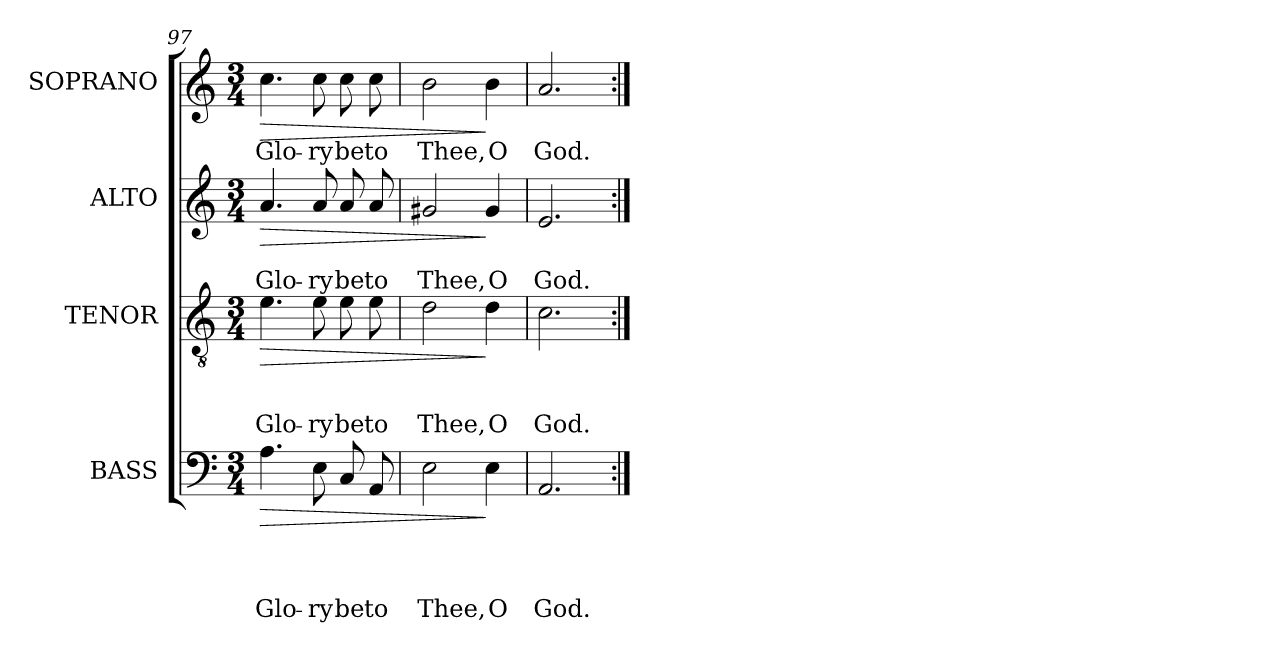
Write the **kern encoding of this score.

**kern	**text	**text	**text	**text	**dynam	**kern	**text	**text	**text	**dynam	**kern	**text	**text	**dynam	**kern	**text	**dynam
*part4	*part4	*part4	*part4	*part4	*part4	*part3	*part3	*part3	*part3	*part3	*part2	*part2	*part2	*part2	*part1	*part1	*part1
*staff4	*staff4	*staff4	*staff4	*staff4	*staff4	*staff3	*staff3	*staff3	*staff3	*staff3	*staff2	*staff2	*staff2	*staff2	*staff1	*staff1	*staff1
*I"BASS	*	*	*	*	*	*I"TENOR	*	*	*	*	*I"ALTO	*	*	*	*I"SOPRANO	*	*
*I'B.	*	*	*	*	*	*I'T.	*	*	*	*	*I'A.	*	*	*	*I'S.	*	*
*clefF4	*	*	*	*	*	*clefGv2	*	*	*	*	*clefG2	*	*	*	*clefG2	*	*
*k[]	*	*	*	*	*	*k[]	*	*	*	*	*k[]	*	*	*	*k[]	*	*
*C:	*	*	*	*	*	*C:	*	*	*	*	*C:	*	*	*	*C:	*	*
*M3/4	*	*	*	*	*	*M3/4	*	*	*	*	*M3/4	*	*	*	*M3/4	*	*
=97	=97	=97	=97	=97	=97	=97	=97	=97	=97	=97	=97	=97	=97	=97	=97	=97	=97
!	!	!	!	!LO:LY:b	!LO:HP:b	!	!	!	!LO:LY:b	!LO:HP:b	!	!	!LO:LY:b	!LO:HP:b	!	!LO:LY:b	!LO:HP:b
4.A\	.	.	.	Glo-	>	4.e\	.	.	Glo-	>	4.a/	.	Glo-	>	4.cc\	Glo-	>
!	!	!	!	!LO:LY:b	!	!	!	!	!LO:LY:b	!	!	!	!LO:LY:b	!	!	!LO:LY:b	!
8E\	.	.	.	-ry	.	8e\	.	.	-ry	.	8a/	.	-ry	.	8cc\	-ry	.
!	!	!	!	!LO:LY:b	!	!	!	!	!LO:LY:b	!	!	!	!LO:LY:b	!	!	!LO:LY:b	!
8C/	.	.	.	be	.	8e\	.	.	be	.	8a/	.	be	.	8cc\	be	.
!	!	!	!	!LO:LY:b	!	!	!	!	!LO:LY:b	!	!	!	!LO:LY:b	!	!	!LO:LY:b	!
8AA/	.	.	.	to	.	8e\	.	.	to	.	8a/	.	to	.	8cc\	to	.
=98	=98	=98	=98	=98	=98	=98	=98	=98	=98	=98	=98	=98	=98	=98	=98	=98	=98
!	!	!	!	!LO:LY:b	!	!	!	!	!LO:LY:b	!	!	!	!LO:LY:b	!	!	!LO:LY:b	!
2E\	.	.	.	Thee,	.	2d\	.	.	Thee,	.	2g#X/	.	Thee,	.	2b\	Thee,	.
!	!	!	!	!LO:LY:b	!	!	!	!	!LO:LY:b	!	!	!	!LO:LY:b	!	!	!LO:LY:b	!
4E\	.	.	.	O	]	4d\	.	.	O	]	4g#/	.	O	]	4b\	O	]
=99	=99	=99	=99	=99	=99	=99	=99	=99	=99	=99	=99	=99	=99	=99	=99	=99	=99
!	!	!	!	!LO:LY:b	!	!	!	!	!LO:LY:b	!	!	!	!LO:LY:b	!	!	!LO:LY:b	!
2.AA/	.	.	.	God.	.	2.c\	.	.	God.	.	2.e/	.	God.	.	2.a/	God.	.
=:|!	=:|!	=:|!	=:|!	=:|!	=:|!	=:|!	=:|!	=:|!	=:|!	=:|!	=:|!	=:|!	=:|!	=:|!	=:|!	=:|!	=:|!
*-	*-	*-	*-	*-	*-	*-	*-	*-	*-	*-	*-	*-	*-	*-	*-	*-	*-
